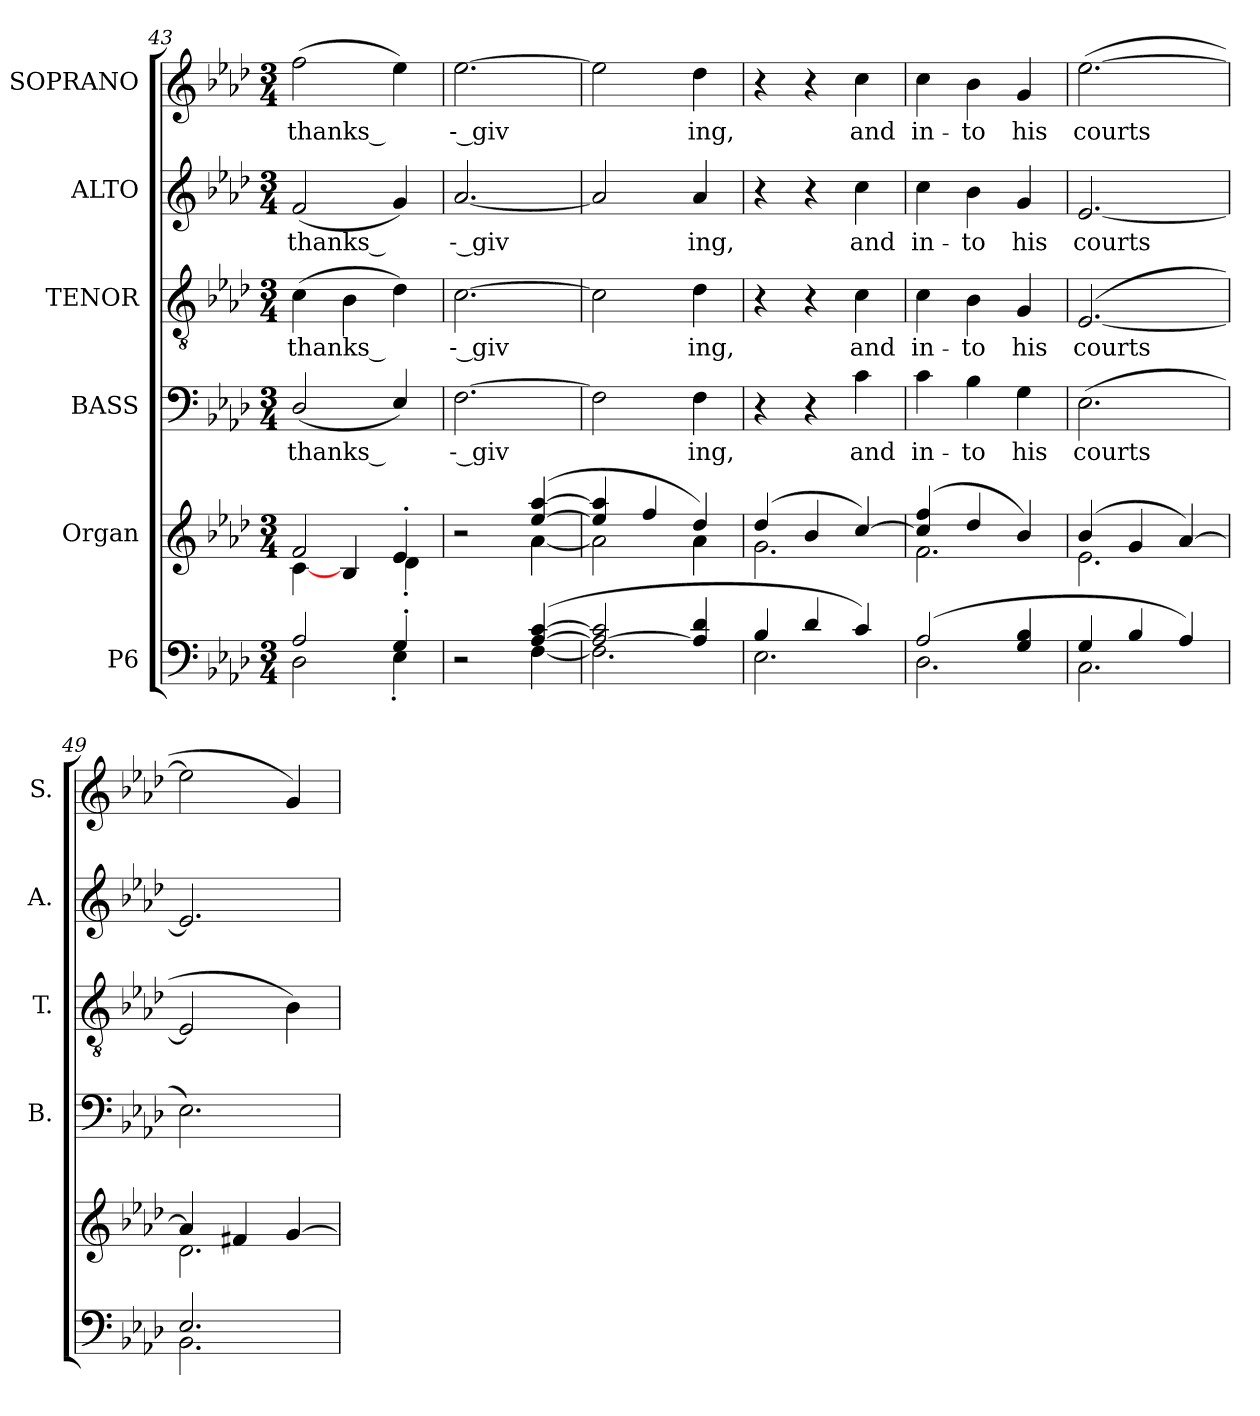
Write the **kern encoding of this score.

**kern	**kern	**kern	**text	**kern	**text	**kern	**text	**kern	**text
*part6	*part5	*part4	*part4	*part3	*part3	*part2	*part2	*part1	*part1
*staff6	*staff5	*staff4	*staff4	*staff3	*staff3	*staff2	*staff2	*staff1	*staff1
*I"P6	*I"Organ	*I"BASS	*	*I"TENOR	*	*I"ALTO	*	*I"SOPRANO	*
*	*	*I'B.	*	*I'T.	*	*I'A.	*	*I'S.	*
*clefF4	*clefG2	*clefF4	*	*clefGv2	*	*clefG2	*	*clefG2	*
*	*	*	*	*ITrd7c12	*	*	*	*	*
*k[b-e-a-d-]	*k[b-e-a-d-]	*k[b-e-a-d-]	*	*k[b-e-a-d-]	*	*k[b-e-a-d-]	*	*k[b-e-a-d-]	*
*A-:	*A-:	*A-:	*	*A-:	*	*A-:	*	*A-:	*
*M3/4	*M3/4	*M3/4	*	*M3/4	*	*M3/4	*	*M3/4	*
=43	=43	=43	=43	=43	=43	=43	=43	=43	=43
*^	*^	*	*	*	*	*	*	*	*
!	!	!	!	!	!LO:LY:b:color=#000000	!	!	!	!	!	!
!	!	!	!	!	!	!	!LO:LY:b:color=#000000	!	!	!	!
!	!	!	!	!	!	!	!	!	!LO:LY:b:color=#000000	!	!
!	!	!	!	!	!	!	!	!	!	!	!LO:LY:b:color=#000000
2A-i/	2D-i\	2fi/	[4ci\	(2D-i/	thanks --	(4Ci\	thanks --	(2fi/	thanks --	(2ffi\	thanks --
.	.	.	4B-i/	.	.	4BB-i\	.	.	.	.	.
4G'i/	4E-'i\	4e-'i/	4d-'i\	4E-i/)	.	4D-i\)	.	4gi/)	.	4ee-i\)	.
=44	=44	=44	=44	=44	=44	=44	=44	=44	=44	=44	=44
!	!	!	!	!	!LO:LY:b:color=#000000	!	!	!	!	!	!
!	!	!	!	!	!	!	!LO:LY:b:color=#000000	!	!	!	!
!	!	!	!	!	!	!	!	!	!LO:LY:b:color=#000000	!	!
!	!	!	!	!	!	!	!	!	!	!	!LO:LY:b:color=#000000
2r	2ryy	2r	2ryy	[2.Fi\	-- giv-	[2.Ci\	-- giv-	[2.a-i/	-- giv-	[2.ee-i\	-- giv-
([4A-i/ [4ci	[4Fi\	([4ee-i/ [4aa-i	[4a-i\	.	.	.	.	.	.	.	.
!!LO:LB:g=z
=45	=45	=45	=45	=45	=45	=45	=45	=45	=45	=45	=45
!	!	!	!	!	!LO:LY:b:color=#000000	!	!	!	!	!	!
!	!	!	!	!	!	!	!LO:LY:b:color=#000000	!	!	!	!
!	!	!	!	!	!	!	!	!	!LO:LY:b:color=#000000	!	!
!	!	!	!	!	!	!	!	!	!	!	!LO:LY:b:color=#000000
2A-i/_ 2ci]	2.Fi\]	4ee-i/] 4aa-i]	2a-i\]	2Fi\]	--	2Ci\]	--	2a-i/]	--	2ee-i\]	--
.	.	4ffi/	.	.	.	.	.	.	.	.	.
!	!	!	!	!	!LO:LY:b:color=#000000	!	!	!	!	!	!
!	!	!	!	!	!	!	!LO:LY:b:color=#000000	!	!	!	!
!	!	!	!	!	!	!	!	!	!LO:LY:b:color=#000000	!	!
!	!	!	!	!	!	!	!	!	!	!	!LO:LY:b:color=#000000
4A-i/] 4d-i	.	4dd-i/)	4a-i\	4Fi\	- ing,	4D-i\	- ing,	4a-i/	- ing,	4dd-i\	- ing,
=46	=46	=46	=46	=46	=46	=46	=46	=46	=46	=46	=46
4B-i/	2.E-i\	(4dd-i/	2.gi\	4r	.	4r	.	4r	.	4r	.
4d-i/	.	4b-i/	.	4r	.	4r	.	4r	.	4r	.
!	!	!	!	!	!LO:LY:b:color=#000000	!	!	!	!	!	!
!	!	!	!	!	!	!	!LO:LY:b:color=#000000	!	!	!	!
!	!	!	!	!	!	!	!	!	!LO:LY:b:color=#000000	!	!
!	!	!	!	!	!	!	!	!	!	!	!LO:LY:b:color=#000000
4ci/)	.	[4cci/)	.	4ci\	and	4Ci\	and	4cci\	and	4cci\	and
=47	=47	=47	=47	=47	=47	=47	=47	=47	=47	=47	=47
!	!	!	!	!	!LO:LY:b:color=#000000	!	!	!	!	!	!
!	!	!	!	!	!	!	!LO:LY:b:color=#000000	!	!	!	!
!	!	!	!	!	!	!	!	!	!LO:LY:b:color=#000000	!	!
!	!	!	!	!	!	!	!	!	!	!	!LO:LY:b:color=#000000
(2A-i/	2.D-i\	(4cci/] 4ffi	2.fi\	4ci\	in-	4Ci\	in-	4cci\	in-	4cci\	in-
!	!	!	!	!	!LO:LY:b:color=#000000	!	!	!	!	!	!
!	!	!	!	!	!	!	!LO:LY:b:color=#000000	!	!	!	!
!	!	!	!	!	!	!	!	!	!LO:LY:b:color=#000000	!	!
!	!	!	!	!	!	!	!	!	!	!	!LO:LY:b:color=#000000
.	.	4dd-i/	.	4B-i\	-to	4BB-i\	-to	4b-i\	-to	4b-i\	-to
!	!	!	!	!	!LO:LY:b:color=#000000	!	!	!	!	!	!
!	!	!	!	!	!	!	!LO:LY:b:color=#000000	!	!	!	!
!	!	!	!	!	!	!	!	!	!LO:LY:b:color=#000000	!	!
!	!	!	!	!	!	!	!	!	!	!	!LO:LY:b:color=#000000
4Gi/ 4B-i	.	4b-i/)	.	4Gi\	his	4GGi/	his	4gi/	his	4gi/	his
=48	=48	=48	=48	=48	=48	=48	=48	=48	=48	=48	=48
!	!	!	!	!	!LO:LY:b:color=#000000	!	!	!	!	!	!
!	!	!	!	!	!	!	!LO:LY:b:color=#000000	!	!	!	!
!	!	!	!	!	!	!	!	!	!LO:LY:b:color=#000000	!	!
!	!	!	!	!	!	!	!	!	!	!	!LO:LY:b:color=#000000
4Gi/	2.Ci\	(4b-i/	2.e-i\	(2.E-i\	courts	([2.EE-i/	courts	[2.e-i/	courts	([2.ee-i\	courts
4B-i/	.	4gi/	.	.	.	.	.	.	.	.	.
4A-i/)	.	[4a-i/)	.	.	.	.	.	.	.	.	.
=49	=49	=49	=49	=49	=49	=49	=49	=49	=49	=49	=49
2.E-i/	2.BB-i\	4a-i/]	2.d-i\	2.E-i\)	.	2EE-i/]	.	2.e-i/]	.	2ee-i\]	.
.	.	4f#Xi/	.	.	.	.	.	.	.	.	.
.	.	[4gi/	.	.	.	4BB-i\)	.	.	.	4gi/)	.
*v	*v	*	*	*	*	*	*	*	*	*	*
*	*v	*v	*	*	*	*	*	*	*	*
=	=	=	=	=	=	=	=	=	=
*-	*-	*-	*-	*-	*-	*-	*-	*-	*-
